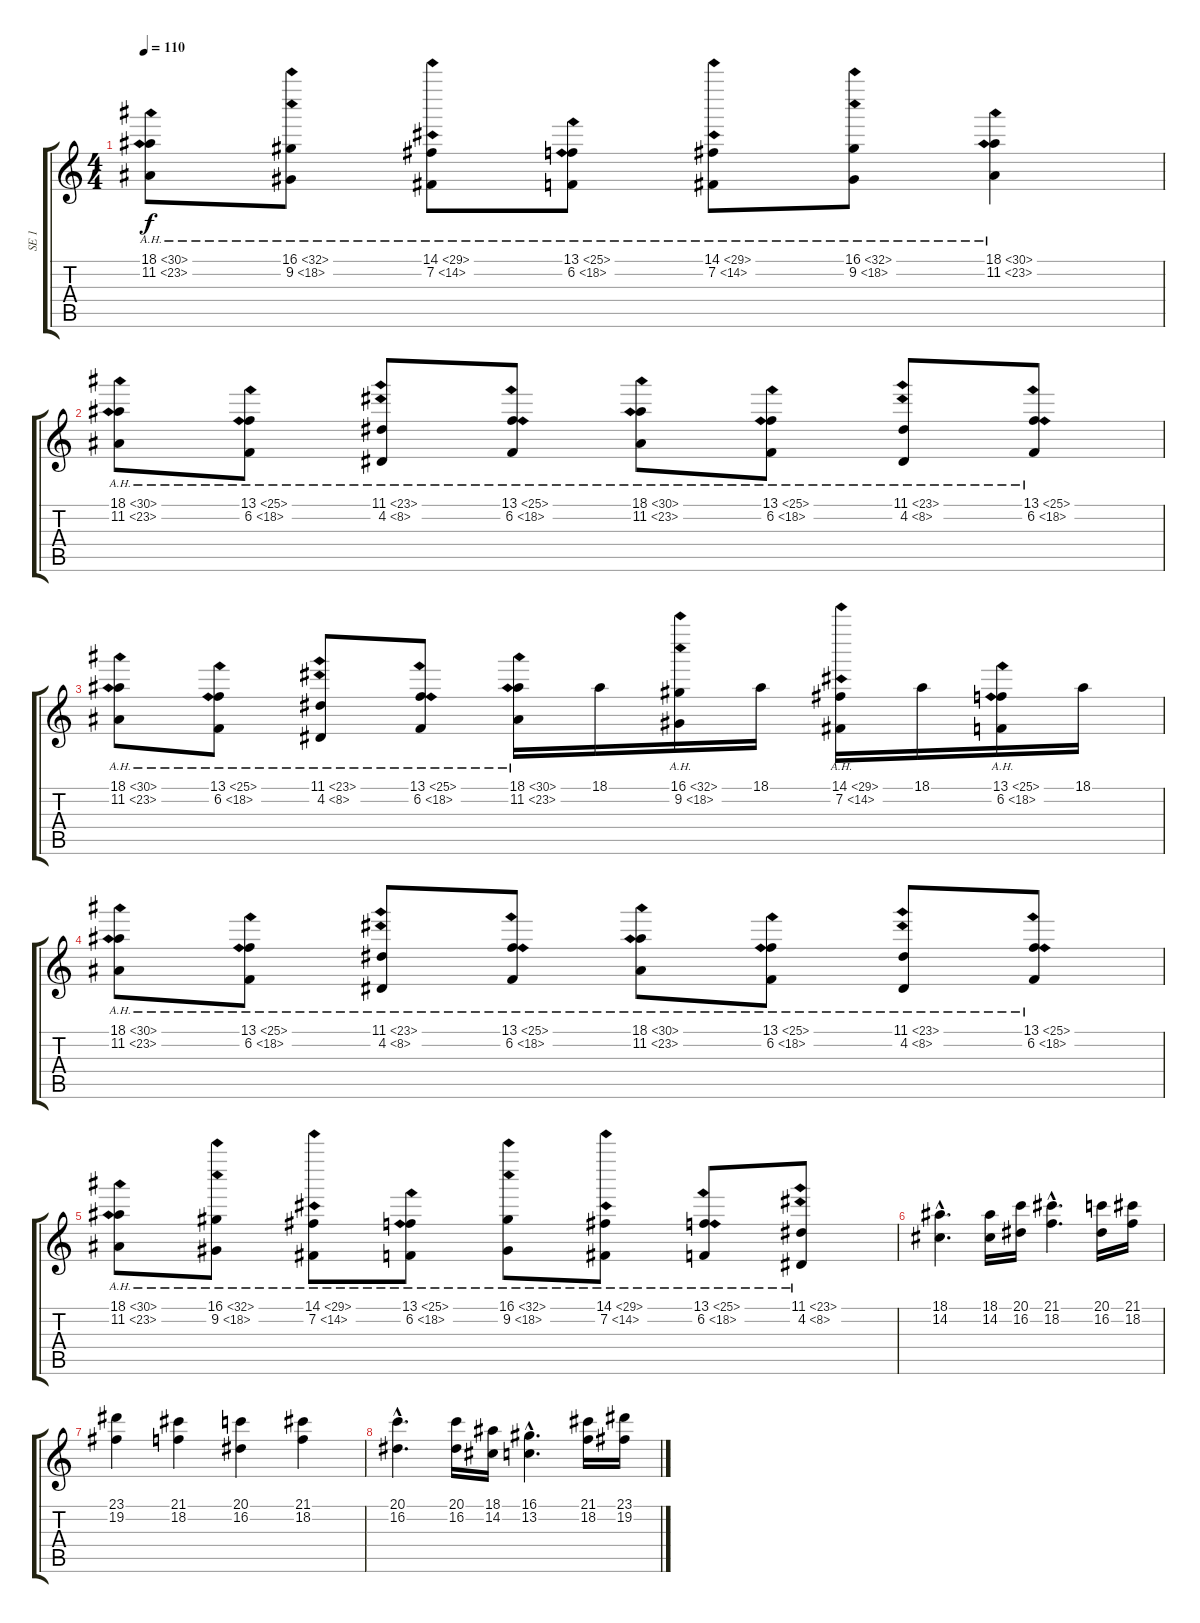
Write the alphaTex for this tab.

\track ("SE 1" "SE 1") {instrument stringensemble1}
\staff {score tabs}
\tuning (E4 B3 G3 D3 A2 E2) {hide}
\ts (4 4)
\tempo 110
\clef g2
\ks c
(18.1{ah 12} 11.2{ah 12}).8{dy f} (16.1{ah 16} 9.2{ah 9}).8 (14.1{ah 15} 7.2{ah 7}).8 (13.1{ah 12} 6.2{ah 12}).8 (14.1{ah 15} 7.2{ah 7}).8 (16.1{ah 16} 9.2{ah 9}).8 (18.1{ah 12} 11.2{ah 12}).4 |
(18.1{ah 12} 11.2{ah 12}).8 (13.1{ah 12} 6.2{ah 12}).8 (11.1{ah 12} 4.2{ah 4}).8 (13.1{ah 12} 6.2{ah 12}).8 (18.1{ah 12} 11.2{ah 12}).8 (13.1{ah 12} 6.2{ah 12}).8 (11.1{ah 12} 4.2{ah 4}).8 (13.1{ah 12} 6.2{ah 12}).8 |
(18.1{ah 12} 11.2{ah 12}).8 (13.1{ah 12} 6.2{ah 12}).8 (11.1{ah 12} 4.2{ah 4}).8 (13.1{ah 12} 6.2{ah 12}).8 (18.1{ah 12} 11.2{ah 12}).16 18.1.16 (16.1{ah 16} 9.2{ah 9}).16 18.1.16 (14.1{ah 15} 7.2{ah 7}).16 18.1.16 (13.1{ah 12} 6.2{ah 12}).16 18.1.16 |
(18.1{ah 12} 11.2{ah 12}).8 (13.1{ah 12} 6.2{ah 12}).8 (11.1{ah 12} 4.2{ah 4}).8 (13.1{ah 12} 6.2{ah 12}).8 (18.1{ah 12} 11.2{ah 12}).8 (13.1{ah 12} 6.2{ah 12}).8 (11.1{ah 12} 4.2{ah 4}).8 (13.1{ah 12} 6.2{ah 12}).8 |
(18.1{ah 12} 11.2{ah 12}).8 (16.1{ah 16} 9.2{ah 9}).8 (14.1{ah 15} 7.2{ah 7}).8 (13.1{ah 12} 6.2{ah 12}).8 (16.1{ah 16} 9.2{ah 9}).8 (14.1{ah 15} 7.2{ah 7}).8 (13.1{ah 12} 6.2{ah 12}).8 (11.1{ah 12} 4.2{ah 4}).8 |
(18.1{hac} 14.2{hac}).4{d} (18.1 14.2).16 (20.1 16.2).16 (21.1{hac} 18.2{hac}).4{d} (20.1 16.2).16 (21.1 18.2).16 |
(23.1 19.2).4 (21.1 18.2).4 (20.1 16.2).4 (21.1 18.2).4 |
(20.1{hac} 16.2{hac}).4{d} (20.1 16.2).16 (18.1 14.2).16 (16.1{hac} 13.2{hac}).4{d} (21.1 18.2).16 (23.1 19.2).16
